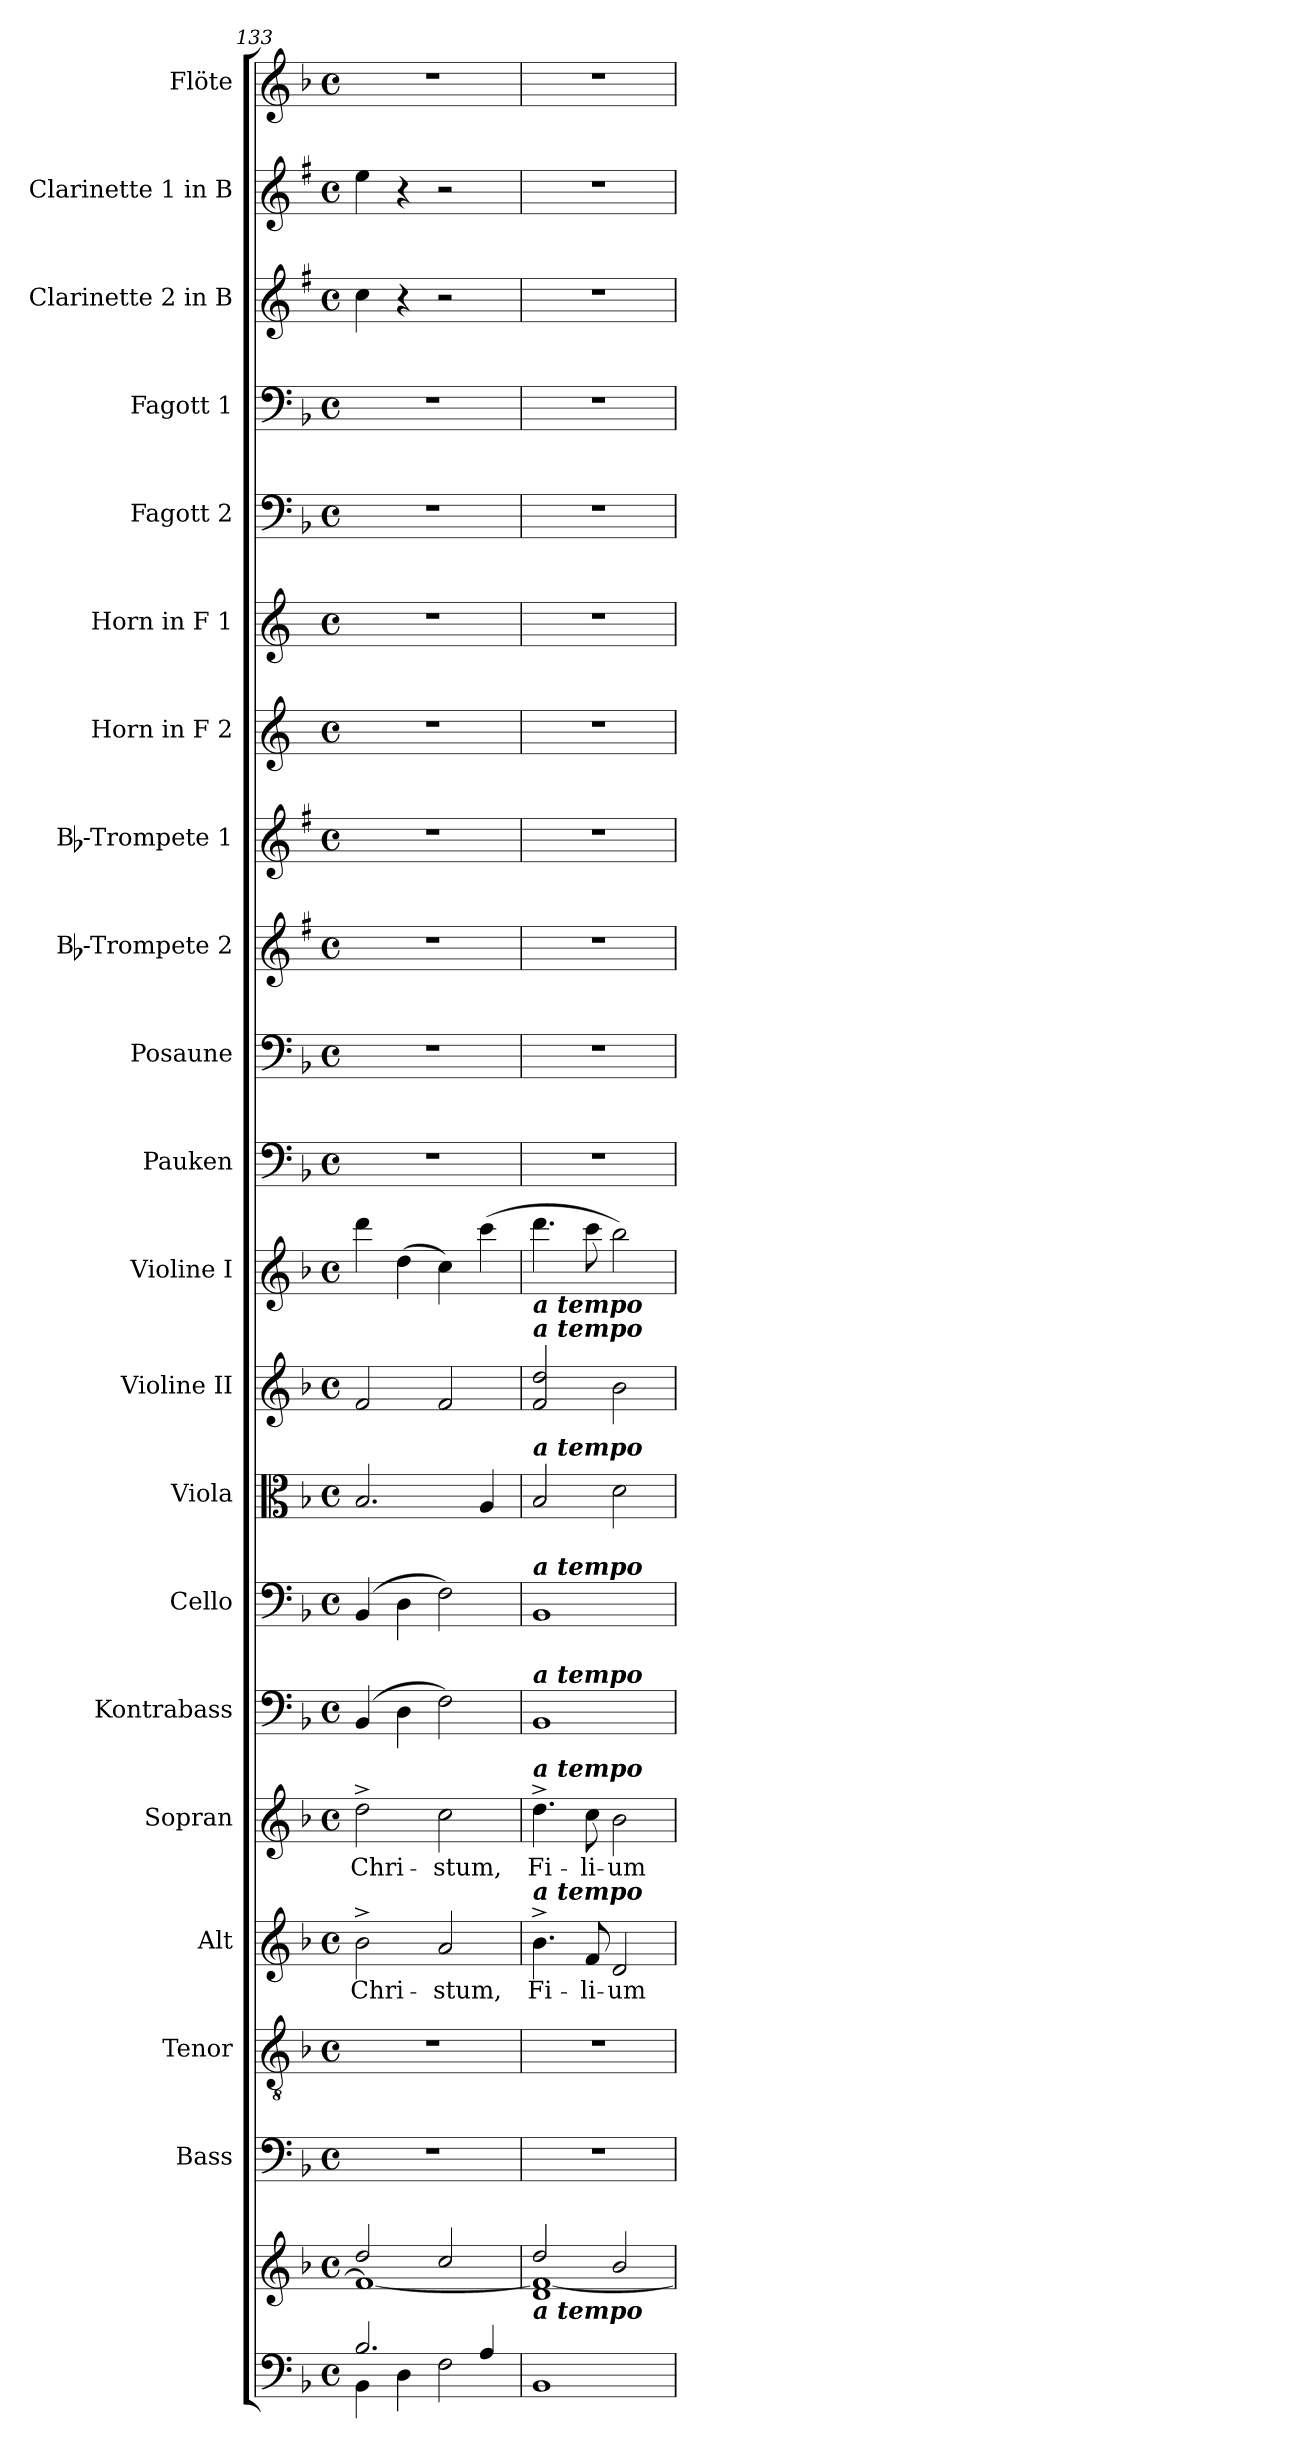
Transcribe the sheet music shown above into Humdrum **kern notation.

**kern	**kern	**kern	**kern	**kern	**text	**kern	**text	**kern	**kern	**kern	**kern	**kern	**kern	**kern	**kern	**kern	**kern	**kern	**kern	**kern	**kern	**kern	**kern
*part21	*part21	*part20	*part19	*part18	*part18	*part17	*part17	*part16	*part15	*part14	*part13	*part12	*part11	*part10	*part9	*part8	*part7	*part6	*part5	*part4	*part3	*part2	*part1
*staff22	*staff21	*staff20	*staff19	*staff18	*staff18	*staff17	*staff17	*staff16	*staff15	*staff14	*staff13	*staff12	*staff11	*staff10	*staff9	*staff8	*staff7	*staff6	*staff5	*staff4	*staff3	*staff2	*staff1
*	*	*I"Bass	*I"Tenor	*I"Alt	*	*I"Sopran	*	*I"Kontrabass	*I"Cello	*I"Viola	*I"Violine II	*I"Violine I	*I"Pauken	*I"Posaune	*I"Bb-Trompete 2	*I"Bb-Trompete 1	*I"Horn in F 2	*I"Horn in F 1	*I"Fagott 2	*I"Fagott 1	*I"Clarinette 2 in B	*I"Clarinette 1 in B	*I"Flöte
*	*	*I'B.	*I'T.	*I'A.	*	*I'S.	*	*I'Kb.	*	*I'Vla.	*I'Vl. II	*I'Vl. I	*I'Pk.	*I'Pos.	*I'Bb Trp. 2	*I'Bb Trp. 1	*	*	*I'Fg. 2	*I'Fg. 1	*I'Clar. 2	*I'Clar.1	*I'Fl.
*clefF4	*clefG2	*clefF4	*clefGv2	*clefG2	*	*clefG2	*	*clefF4	*clefF4	*clefC3	*clefG2	*clefG2	*clefF4	*clefF4	*clefG2	*clefG2	*clefG2	*clefG2	*clefF4	*clefF4	*clefG2	*clefG2	*clefG2
*	*	*	*	*	*	*	*	*ITrd7c12	*	*	*	*	*	*	*ITrd1c2	*ITrd1c2	*ITrd4c7	*ITrd4c7	*	*	*ITrd1c2	*ITrd1c2	*
*k[b-]	*k[b-]	*k[b-]	*k[b-]	*k[b-]	*	*k[b-]	*	*k[b-]	*k[b-]	*k[b-]	*k[b-]	*k[b-]	*k[b-]	*k[b-]	*k[b-]	*k[b-]	*k[b-]	*k[b-]	*k[b-]	*k[b-]	*k[b-]	*k[b-]	*k[b-]
*F:	*F:	*F:	*F:	*F:	*	*F:	*	*F:	*F:	*F:	*F:	*F:	*F:	*F:	*F:	*F:	*F:	*F:	*F:	*F:	*F:	*F:	*F:
*M4/4	*M4/4	*M4/4	*M4/4	*M4/4	*	*M4/4	*	*M4/4	*M4/4	*M4/4	*M4/4	*M4/4	*M4/4	*M4/4	*M4/4	*M4/4	*M4/4	*M4/4	*M4/4	*M4/4	*M4/4	*M4/4	*M4/4
*met(c)	*met(c)	*met(c)	*met(c)	*met(c)	*	*met(c)	*	*met(c)	*met(c)	*met(c)	*met(c)	*met(c)	*met(c)	*met(c)	*met(c)	*met(c)	*met(c)	*met(c)	*met(c)	*met(c)	*met(c)	*met(c)	*met(c)
=133	=133	=133	=133	=133	=133	=133	=133	=133	=133	=133	=133	=133	=133	=133	=133	=133	=133	=133	=133	=133	=133	=133	=133
*^	*^	*	*	*	*	*	*	*	*	*	*	*	*	*	*	*	*	*	*	*	*	*	*
!	!	!	!	!	!	!	!LO:LY:b	!	!LO:LY:b	!	!	!	!	!	!	!	!	!	!	!	!	!	!	!	!
2.B-/	4BB-\	2dd/	1f_	1r	1r	2b-^>\	Chri-	2dd^>\	Chri-	(4BBB-/	(4BB-/	2.B-/	2f/	4ddd\	1r	1r	1r	1r	1r	1r	1r	1r	4b-\	4dd\	1r
.	4D\	.	.	.	.	.	.	.	.	4DD\	4D\	.	.	(>4dd\	.	.	.	.	.	.	.	.	4r	4r	.
!	!	!	!	!	!	!	!LO:LY:b	!	!LO:LY:b	!	!	!	!	!	!	!	!	!	!	!	!	!	!	!	!
.	2F\	2cc/	.	.	.	2a/	-stum,	2cc\	-stum,	2FF\)	2F\)	.	2f/	4cc\)	.	.	.	.	.	.	.	.	2r	2r	.
4A/	.	.	.	.	.	.	.	.	.	.	.	4A/	.	(>4ccc\	.	.	.	.	.	.	.	.	.	.	.
*v	*v	*	*	*	*	*	*	*	*	*	*	*	*	*	*	*	*	*	*	*	*	*	*	*	*
=134	=134	=134	=134	=134	=134	=134	=134	=134	=134	=134	=134	=134	=134	=134	=134	=134	=134	=134	=134	=134	=134	=134	=134	=134
!	!	!	!	!	!	!	!	!	!	!	!	!	!LO:TX:b:Bi:t=a tempo	!	!	!	!	!	!	!	!	!	!	!
!	!	!	!	!	!	!	!	!	!	!	!	!LO:TX:a:Bi:t=a tempo	!	!	!	!	!	!	!	!	!	!	!	!
!	!	!	!	!	!	!	!	!	!	!	!LO:TX:a:Bi:t=a tempo	!	!	!	!	!	!	!	!	!	!	!	!	!
!	!	!	!	!	!	!	!	!	!	!LO:TX:a:Bi:t=a tempo	!	!	!	!	!	!	!	!	!	!	!	!	!	!
!	!	!	!	!	!	!	!	!	!LO:TX:a:Bi:t=a tempo	!	!	!	!	!	!	!	!	!	!	!	!	!	!	!
!	!	!	!	!	!	!	!LO:TX:a:Bi:t=a tempo	!	!	!	!	!	!	!	!	!	!	!	!	!	!	!	!	!
!	!	!	!	!	!LO:TX:a:Bi:t=a tempo	!	!	!	!	!	!	!	!	!	!	!	!	!	!	!	!	!	!	!
!	!LO:TX:b:Bi:t=a tempo	!	!	!	!	!	!	!	!	!	!	!	!	!	!	!	!	!	!	!	!	!	!	!
!	!	!	!	!	!	!LO:LY:b	!	!LO:LY:b	!	!	!	!	!	!	!	!	!	!	!	!	!	!	!	!
1BB-	2dd/	1d 1f_	1r	1r	4.b-^>\	Fi-	4.dd^>\	Fi-	1BBB-	1BB-	2B-/	2f/ 2dd/	4.ddd\	1r	1r	1r	1r	1r	1r	1r	1r	1r	1r	1r
!	!	!	!	!	!	!LO:LY:b	!	!LO:LY:b	!	!	!	!	!	!	!	!	!	!	!	!	!	!	!	!
.	.	.	.	.	8f/	-li-	8cc\	-li-	.	.	.	.	8ccc\	.	.	.	.	.	.	.	.	.	.	.
!	!	!	!	!	!	!LO:LY:b	!	!LO:LY:b	!	!	!	!	!	!	!	!	!	!	!	!	!	!	!	!
.	2b-/	.	.	.	2d/	-um	2b-\	-um	.	.	2d\	2b-\	2bb-\)	.	.	.	.	.	.	.	.	.	.	.
*	*v	*v	*	*	*	*	*	*	*	*	*	*	*	*	*	*	*	*	*	*	*	*	*	*
=	=	=	=	=	=	=	=	=	=	=	=	=	=	=	=	=	=	=	=	=	=	=	=
*-	*-	*-	*-	*-	*-	*-	*-	*-	*-	*-	*-	*-	*-	*-	*-	*-	*-	*-	*-	*-	*-	*-	*-
